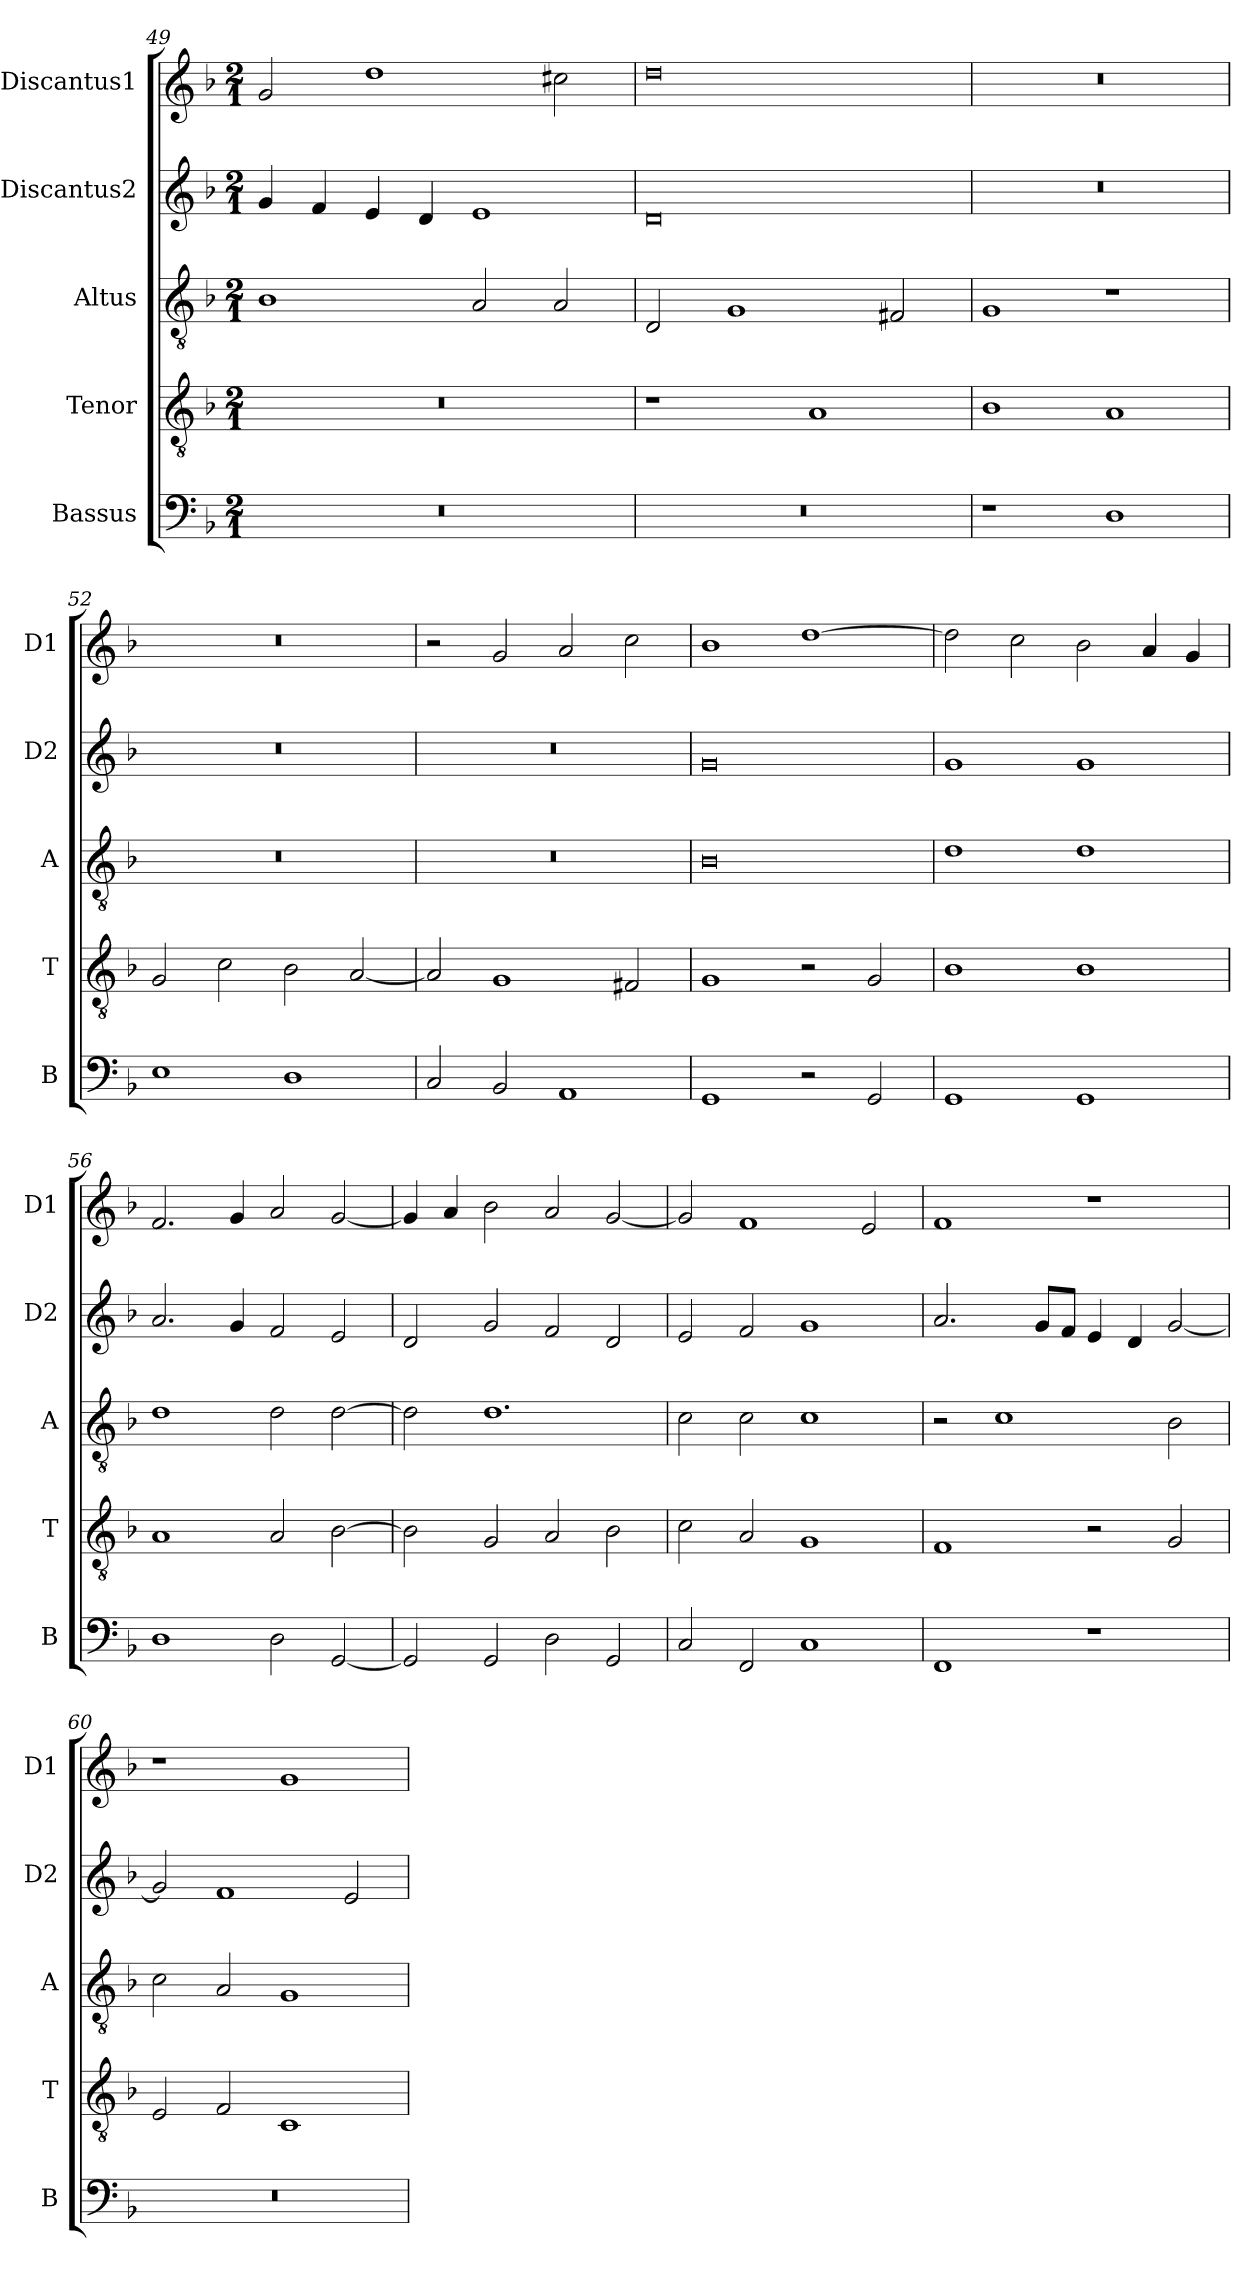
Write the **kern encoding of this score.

**kern	**kern	**kern	**kern	**kern
*part5	*part4	*part3	*part2	*part1
*staff5	*staff4	*staff3	*staff2	*staff1
*I"Bassus	*I"Tenor	*I"Altus	*I"Discantus2	*I"Discantus1
*I'B	*I'T	*I'A	*I'D2	*I'D1
*clefF4	*clefGv2	*clefGv2	*clefG2	*clefG2
*k[b-]	*k[b-]	*k[b-]	*k[b-]	*k[b-]
*M2/1	*M2/1	*M2/1	*M2/1	*M2/1
=49	=49	=49	=49	=49
0r	0r	1B-	4g/	2g/
.	.	.	4f/	.
.	.	.	4e/	1dd
.	.	.	4d/	.
.	.	2A/	1e	.
.	.	2A/	.	2cc#X\
=50	=50	=50	=50	=50
0r	1r	2D/	0d	0dd
.	.	1G	.	.
.	1A	.	.	.
.	.	2F#X/	.	.
=51	=51	=51	=51	=51
1r	1B-	1G	0r	0r
1D	1A	1r	.	.
=52	=52	=52	=52	=52
1E	2G/	0r	0r	0r
.	2c\	.	.	.
1D	2B-\	.	.	.
.	[2A/	.	.	.
=53	=53	=53	=53	=53
2C/	2A/]	0r	0r	2r
2BB-/	1G	.	.	2g/
1AA	.	.	.	2a/
.	2F#X/	.	.	2cc\
=54	=54	=54	=54	=54
1GG	1G	0B-	0g	1b-
2r	2r	.	.	[1dd
2GG/	2G/	.	.	.
=55	=55	=55	=55	=55
1GG	1B-	1d	1g	2dd\]
.	.	.	.	2cc\
1GG	1B-	1d	1g	2b-\
.	.	.	.	4a/
.	.	.	.	4g/
=56	=56	=56	=56	=56
1D	1A	1d	2.a/	2.f/
.	.	.	4g/	4g/
2D\	2A/	2d\	2f/	2a/
[2GG/	[2B-\	[2d\	2e/	[2g/
=57	=57	=57	=57	=57
2GG/]	2B-\]	2d\]	2d/	4g/]
.	.	.	.	4a/
2GG/	2G/	1.d	2g/	2b-\
2D\	2A/	.	2f/	2a/
2GG/	2B-\	.	2d/	[2g/
=58	=58	=58	=58	=58
2C/	2c\	2c\	2e/	2g/]
2FF/	2A/	2c\	2f/	1f
1C	1G	1c	1g	.
.	.	.	.	2e/
=59	=59	=59	=59	=59
1FF	1F	2r	2.a/	1f
.	.	1c	.	.
.	.	.	8g/L	.
.	.	.	8f/J	.
1r	2r	.	4e/	1r
.	.	.	4d/	.
.	2G/	2B-\	[2g/	.
=60	=60	=60	=60	=60
0r	2E/	2c\	2g/]	1r
.	2F/	2A/	1f	.
.	1C	1G	.	1g
.	.	.	2e/	.
=	=	=	=	=
*-	*-	*-	*-	*-
